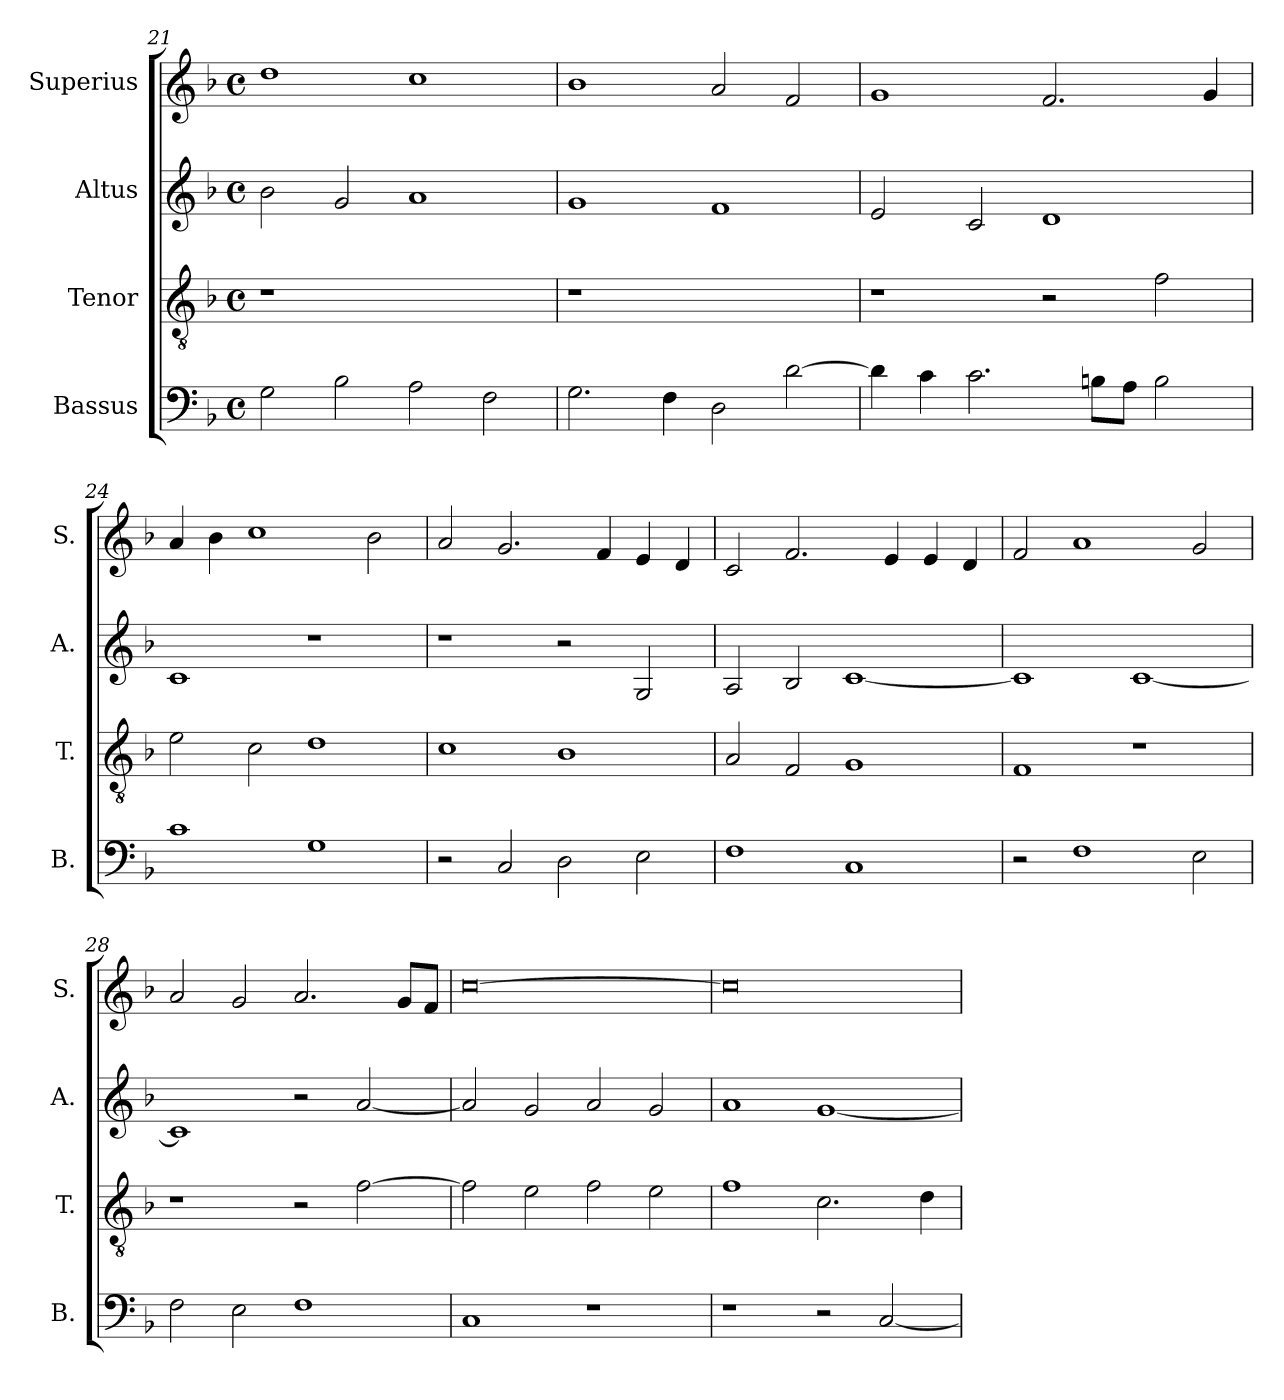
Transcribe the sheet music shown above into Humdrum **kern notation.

**kern	**kern	**kern	**kern
*part4	*part3	*part2	*part1
*staff4	*staff3	*staff2	*staff1
*I"Bassus	*I"Tenor	*I"Altus	*I"Superius
*I'B.	*I'T.	*I'A.	*I'S.
*clefF4	*clefGv2	*clefG2	*clefG2
*	*ITrd7c12	*	*
*k[b-]	*k[b-]	*k[b-]	*k[b-]
*F:	*F:	*F:	*F:
*M4/4	*M4/4	*M4/4	*M4/4
*met(c)	*met(c)	*met(c)	*met(c)
=21	=21	=21	=21
!	!LO:N:vis=1	!	!
2Gi\	1r	2b-i\	1ddi
2B-i\	.	2gi/	.
2Ai\	1ryy	1ai	1cci
2Fi\	.	.	.
=22	=22	=22	=22
!	!LO:N:vis=1	!	!
2.Gi\	1r	1gi	1b-i
4Fi\	.	.	.
2Di\	1ryy	1fi	2ai/
[>2di\	.	.	2fi/
!!LO:LB:g=z
=23	=23	=23	=23
4di\]	1r	2ei/	1gi
4ci\	.	.	.
2.ci\	.	2ci/	.
.	2r	1di	2.fi/
8Bni\L	.	.	.
8Ai\J	.	.	.
2Bi\	2Fi\	.	.
.	.	.	4gi/
=24	=24	=24	=24
1ci	2Ei\	1ci	4ai/
.	.	.	4b-i\
.	2Ci\	.	1cci
1Gi	1Di	1r	.
.	.	.	2b-i\
=25	=25	=25	=25
2r	1Ci	1r	2ai/
2Ci/	.	.	2.gi/
2Di\	1BB-i	2r	.
.	.	.	4fi/
2Ei\	.	2Gi/	4ei/
.	.	.	4di/
=26	=26	=26	=26
1Fi	2AAi/	2Ai/	2ci/
.	2FFi/	2B-i/	2.fi/
1Ci	1GGi	[<1ci	.
.	.	.	4ei/
.	.	.	4ei/
.	.	.	4di/
=27	=27	=27	=27
2r	1FFi	1ci]	2fi/
1Fi	.	.	1ai
.	1r	[<1ci	.
2Ei\	.	.	2gi/
!!LO:LB:g=z
=28	=28	=28	=28
2Fi\	1r	1ci]	2ai/
2Ei\	.	.	2gi/
1Fi	2r	2r	2.ai/
.	[>2Fi\	[<2ai/	.
.	.	.	8gi/L
.	.	.	8fi/J
=29	=29	=29	=29
1Ci	2Fi\]	2ai/]	[>0cci
.	2Ei\	2gi/	.
1r	2Fi\	2ai/	.
.	2Ei\	2gi/	.
=30	=30	=30	=30
1r	1Fi	1ai	0cci]
2r	2.Ci\	[<1gi	.
[<2Ci/	.	.	.
.	4Di\	.	.
=	=	=	=
*-	*-	*-	*-
